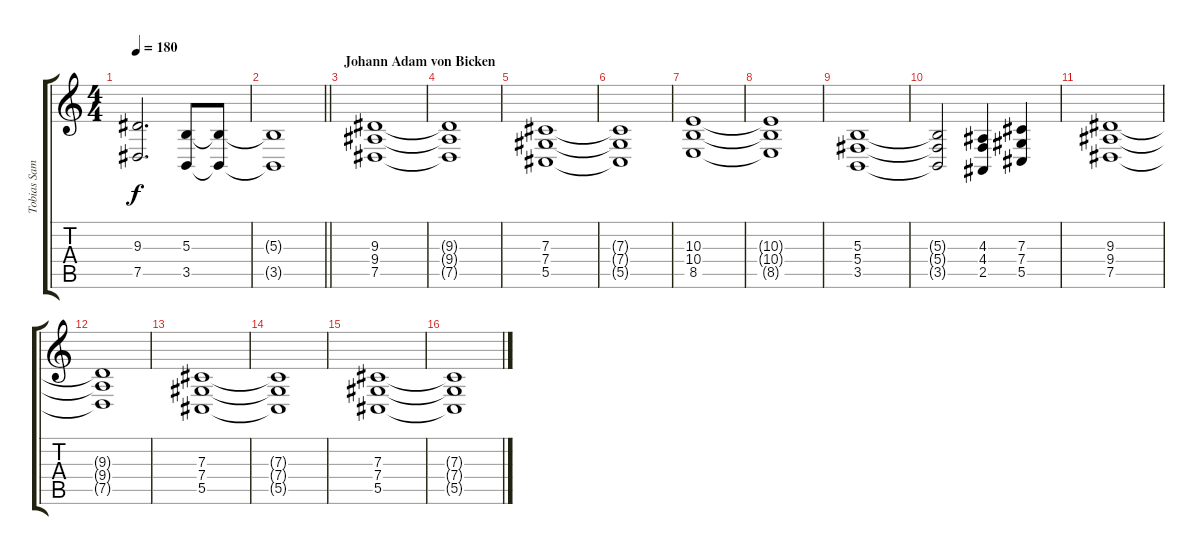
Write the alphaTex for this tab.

\track ("Tobias Sammet (keyboard)" "Tobias Sam") {instrument choiraahs}
\staff {score tabs}
\tuning (Eb4 Bb3 Gb3 Db3 Ab2 Eb2) {hide}
\ts (4 4)
\tempo 180
\clef g2
\ks c
(9.3 7.5).2{d dy f} (5.3 3.5).8 (5.3{t} 3.5{t}).8 |
\barLineRight lightlight
(5.3{t} 3.5{t}).1 |
\section ("" "Johann Adam von Bicken")
(9.3 9.4 7.5).1{volume 8 instrument drawbarorgan} |
(9.3{t} 9.4{t} 7.5{t}).1 |
(7.3 7.4 5.5).1 |
(7.3{t} 7.4{t} 5.5{t}).1 |
(10.3 10.4 8.5).1 |
(10.3{t} 10.4{t} 8.5{t}).1 |
(5.3 5.4 3.5).1 |
(5.3{t} 5.4{t} 3.5{t}).2 (4.3 4.4 2.5).4 (7.3 7.4 5.5).4 |
(9.3 9.4 7.5).1{volume 8 instrument drawbarorgan} |
(9.3{t} 9.4{t} 7.5{t}).1 |
(7.3 7.4 5.5).1 |
(7.3{t} 7.4{t} 5.5{t}).1 |
(7.3 7.4 5.5).1 |
(7.3{t} 7.4{t} 5.5{t}).1
